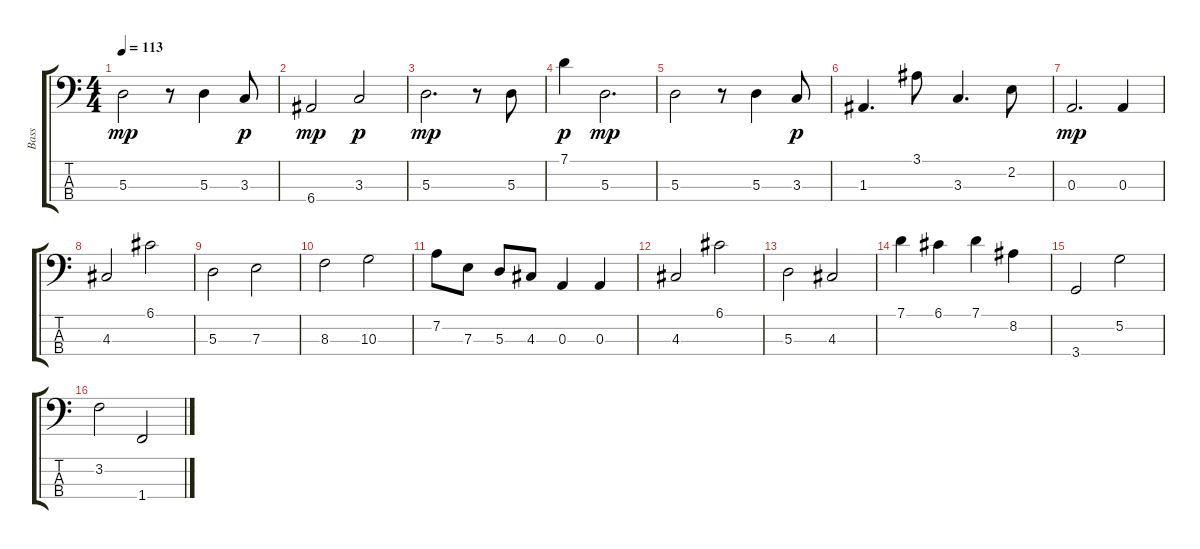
\track ("Bass" "Bass") {instrument fretlessbass}
\staff {score tabs}
\tuning (G2 D2 A1 E1) {hide}
\ts (4 4)
\tempo 113
\clef f4
\ks c
5.3.2{dy mp} r.8 5.3.4 3.3.8{dy p} |
6.4.2{dy mp} 3.3.2{dy p} |
5.3.2{d dy mp} r.8 5.3.8 |
7.1.4{dy p} 5.3.2{d dy mp} |
5.3.2 r.8 5.3.4 3.3.8{dy p} |
1.3.4{d} 3.1.8 3.3.4{d} 2.2.8 |
0.3.2{d dy mp} 0.3.4 |
4.3.2 6.1.2 |
5.3.2 7.3.2 |
8.3.2 10.3.2 |
7.2.8 7.3.8 5.3.8 4.3.8 0.3.4 0.3.4 |
4.3.2 6.1.2 |
5.3.2 4.3.2 |
7.1.4 6.1.4 7.1.4 8.2.4 |
3.4.2 5.2.2 |
3.2.2 1.4.2
